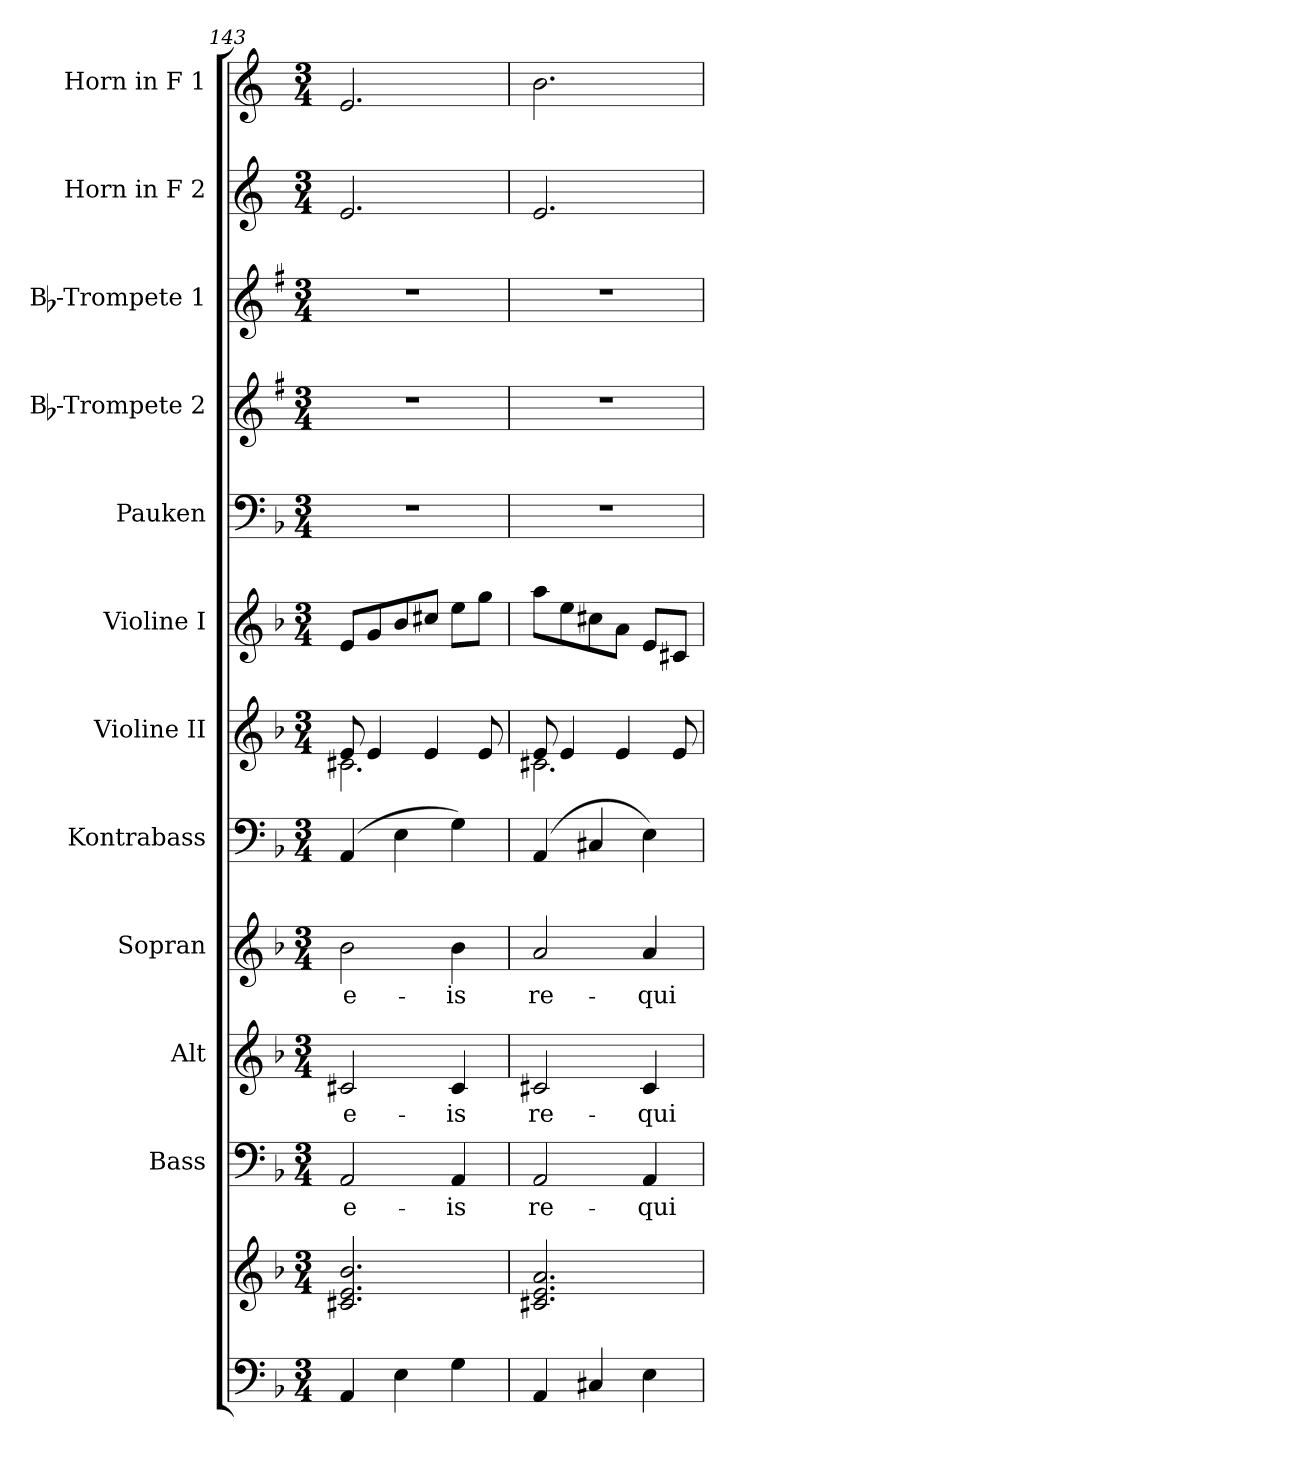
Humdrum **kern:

**kern	**kern	**kern	**text	**kern	**text	**kern	**text	**kern	**kern	**kern	**kern	**kern	**kern	**kern	**kern
*part12	*part12	*part11	*part11	*part10	*part10	*part9	*part9	*part8	*part7	*part6	*part5	*part4	*part3	*part2	*part1
*staff13	*staff12	*staff11	*staff11	*staff10	*staff10	*staff9	*staff9	*staff8	*staff7	*staff6	*staff5	*staff4	*staff3	*staff2	*staff1
*	*	*I"Bass	*	*I"Alt	*	*I"Sopran	*	*I"Kontrabass	*I"Violine II	*I"Violine I	*I"Pauken	*I"Bb-Trompete 2	*I"Bb-Trompete 1	*I"Horn in F 2	*I"Horn in F 1
*	*	*I'B.	*	*I'A.	*	*I'S.	*	*I'Kb.	*I'Vl. II	*I'Vl. I	*I'Pk.	*I'Bb Trp. 2	*I'Bb Trp. 1	*	*
*clefF4	*clefG2	*clefF4	*	*clefG2	*	*clefG2	*	*clefF4	*clefG2	*clefG2	*clefF4	*clefG2	*clefG2	*clefG2	*clefG2
*	*	*	*	*	*	*	*	*ITrd7c12	*	*	*	*ITrd1c2	*ITrd1c2	*ITrd4c7	*ITrd4c7
*k[b-]	*k[b-]	*k[b-]	*	*k[b-]	*	*k[b-]	*	*k[b-]	*k[b-]	*k[b-]	*k[b-]	*k[b-]	*k[b-]	*k[b-]	*k[b-]
*F:	*F:	*F:	*	*F:	*	*F:	*	*F:	*F:	*F:	*F:	*F:	*F:	*F:	*F:
*M3/4	*M3/4	*M3/4	*	*M3/4	*	*M3/4	*	*M3/4	*M3/4	*M3/4	*M3/4	*M3/4	*M3/4	*M3/4	*M3/4
=143	=143	=143	=143	=143	=143	=143	=143	=143	=143	=143	=143	=143	=143	=143	=143
!	!	!	!LO:LY:b	!	!LO:LY:b	!	!LO:LY:b	!	!	!	!	!	!	!	!
*	*	*	*	*	*	*	*	*	*^	*	*	*	*	*	*
4AA/	2.c#X/ 2.e/ 2.b-/	2AA/	e-	2c#X/	e-	2b-\	e-	(4AAA/	8e/	2.c#X\	8e/L	2.r	2.r	2.r	2.A/	2.A/
.	.	.	.	.	.	.	.	.	4e/	.	8g/	.	.	.	.	.
4E\	.	.	.	.	.	.	.	4EE\	.	.	8b-/	.	.	.	.	.
.	.	.	.	.	.	.	.	.	4e/	.	8cc#X/J	.	.	.	.	.
!	!	!	!LO:LY:b	!	!LO:LY:b	!	!LO:LY:b	!	!	!	!	!	!	!	!	!
4G\	.	4AA/	-is	4c#/	-is	4b-\	-is	4GG\)	.	.	8ee\L	.	.	.	.	.
.	.	.	.	.	.	.	.	.	8e/	.	8gg\J	.	.	.	.	.
=144	=144	=144	=144	=144	=144	=144	=144	=144	=144	=144	=144	=144	=144	=144	=144	=144
!	!	!	!LO:LY:b	!	!LO:LY:b	!	!LO:LY:b	!	!	!	!	!	!	!	!	!
4AA/	2.c#X/ 2.e/ 2.a/	2AA/	re-	2c#X/	re-	2a/	re-	(4AAA/	8e/	2.c#X\	8aa\L	2.r	2.r	2.r	2.A/	2.e\
.	.	.	.	.	.	.	.	.	4e/	.	8ee\	.	.	.	.	.
4C#X/	.	.	.	.	.	.	.	4CC#X/	.	.	8cc#X\	.	.	.	.	.
.	.	.	.	.	.	.	.	.	4e/	.	8a\J	.	.	.	.	.
!	!	!	!LO:LY:b	!	!LO:LY:b	!	!LO:LY:b	!	!	!	!	!	!	!	!	!
4E\	.	4AA/	-qui-	4c#/	-qui-	4a/	-qui-	4EE\)	.	.	8e/L	.	.	.	.	.
.	.	.	.	.	.	.	.	.	8e/	.	8c#X/J	.	.	.	.	.
*	*	*	*	*	*	*	*	*	*v	*v	*	*	*	*	*	*
=	=	=	=	=	=	=	=	=	=	=	=	=	=	=	=
*-	*-	*-	*-	*-	*-	*-	*-	*-	*-	*-	*-	*-	*-	*-	*-
